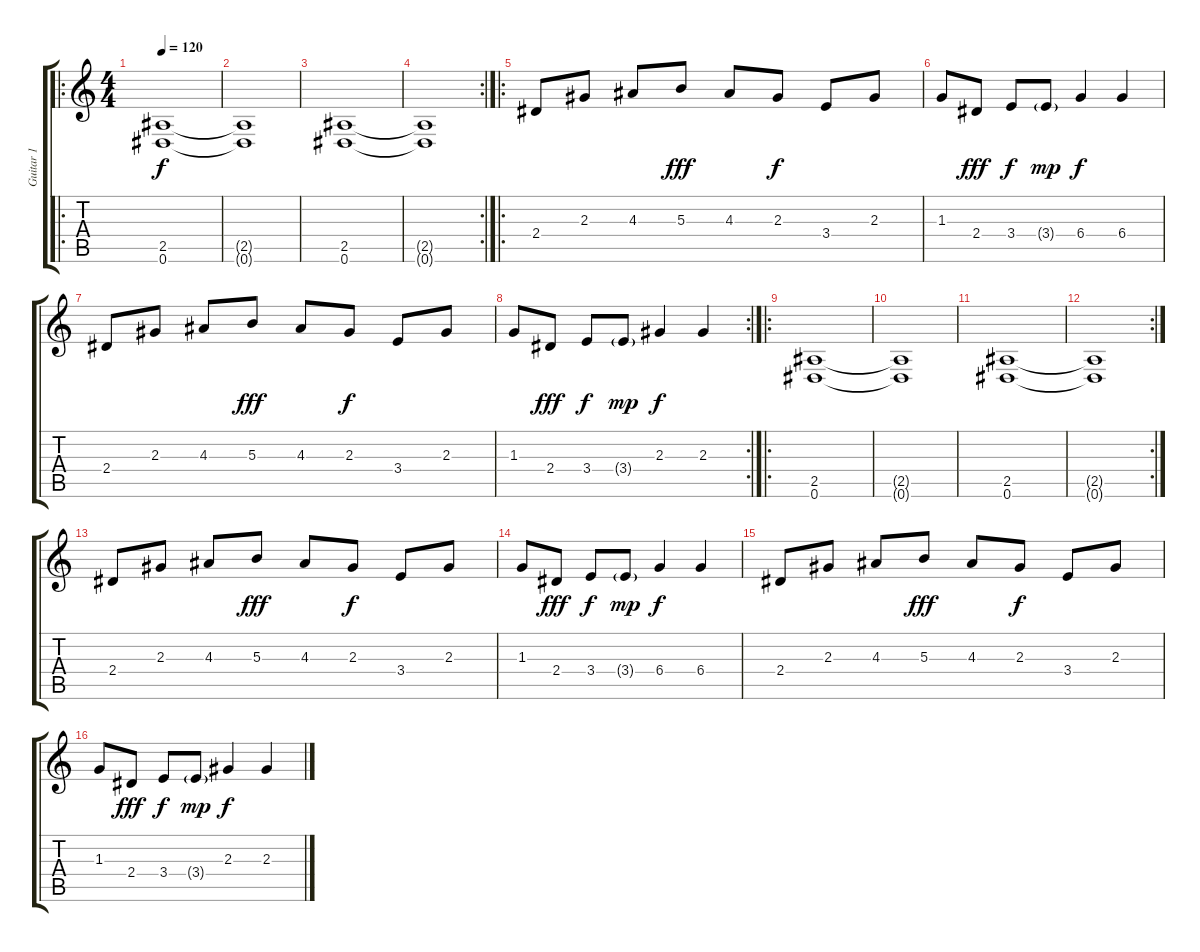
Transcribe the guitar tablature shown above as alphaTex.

\track ("Guitar 1" "Guitar 1") {instrument distortionguitar}
\staff {score tabs}
\tuning (Eb4 Bb3 Gb3 Db3 Ab2 Eb2) {hide}
\ro
\ts (4 4)
\tempo 120
\clef g2
\ks c
(2.5 0.6).1{dy f} |
(2.5{t} 0.6{t}).1 |
(2.5 0.6).1 |
\rc 2
(2.5{t} 0.6{t}).1 |
\ro
2.4.8 2.3.8 4.3.8 5.3.8{dy fff} 4.3.8 2.3.8{dy f} 3.4.8 2.3.8 |
1.3.8 2.4.8{dy fff} 3.4.8{dy f} 3.4{g}.8{dy mp} 6.4.4{dy f} 6.4.4 |
2.4.8 2.3.8 4.3.8 5.3.8{dy fff} 4.3.8 2.3.8{dy f} 3.4.8 2.3.8 |
\rc 2
1.3.8 2.4.8{dy fff} 3.4.8{dy f} 3.4{g}.8{dy mp} 2.3.4{dy f} 2.3.4 |
\ro
(2.5 0.6).1 |
(2.5{t} 0.6{t}).1 |
(2.5 0.6).1 |
\rc 2
(2.5{t} 0.6{t}).1 |
2.4.8 2.3.8 4.3.8 5.3.8{dy fff} 4.3.8 2.3.8{dy f} 3.4.8 2.3.8 |
1.3.8 2.4.8{dy fff} 3.4.8{dy f} 3.4{g}.8{dy mp} 6.4.4{dy f} 6.4.4 |
2.4.8 2.3.8 4.3.8 5.3.8{dy fff} 4.3.8 2.3.8{dy f} 3.4.8 2.3.8 |
1.3.8 2.4.8{dy fff} 3.4.8{dy f} 3.4{g}.8{dy mp} 2.3.4{dy f} 2.3.4
